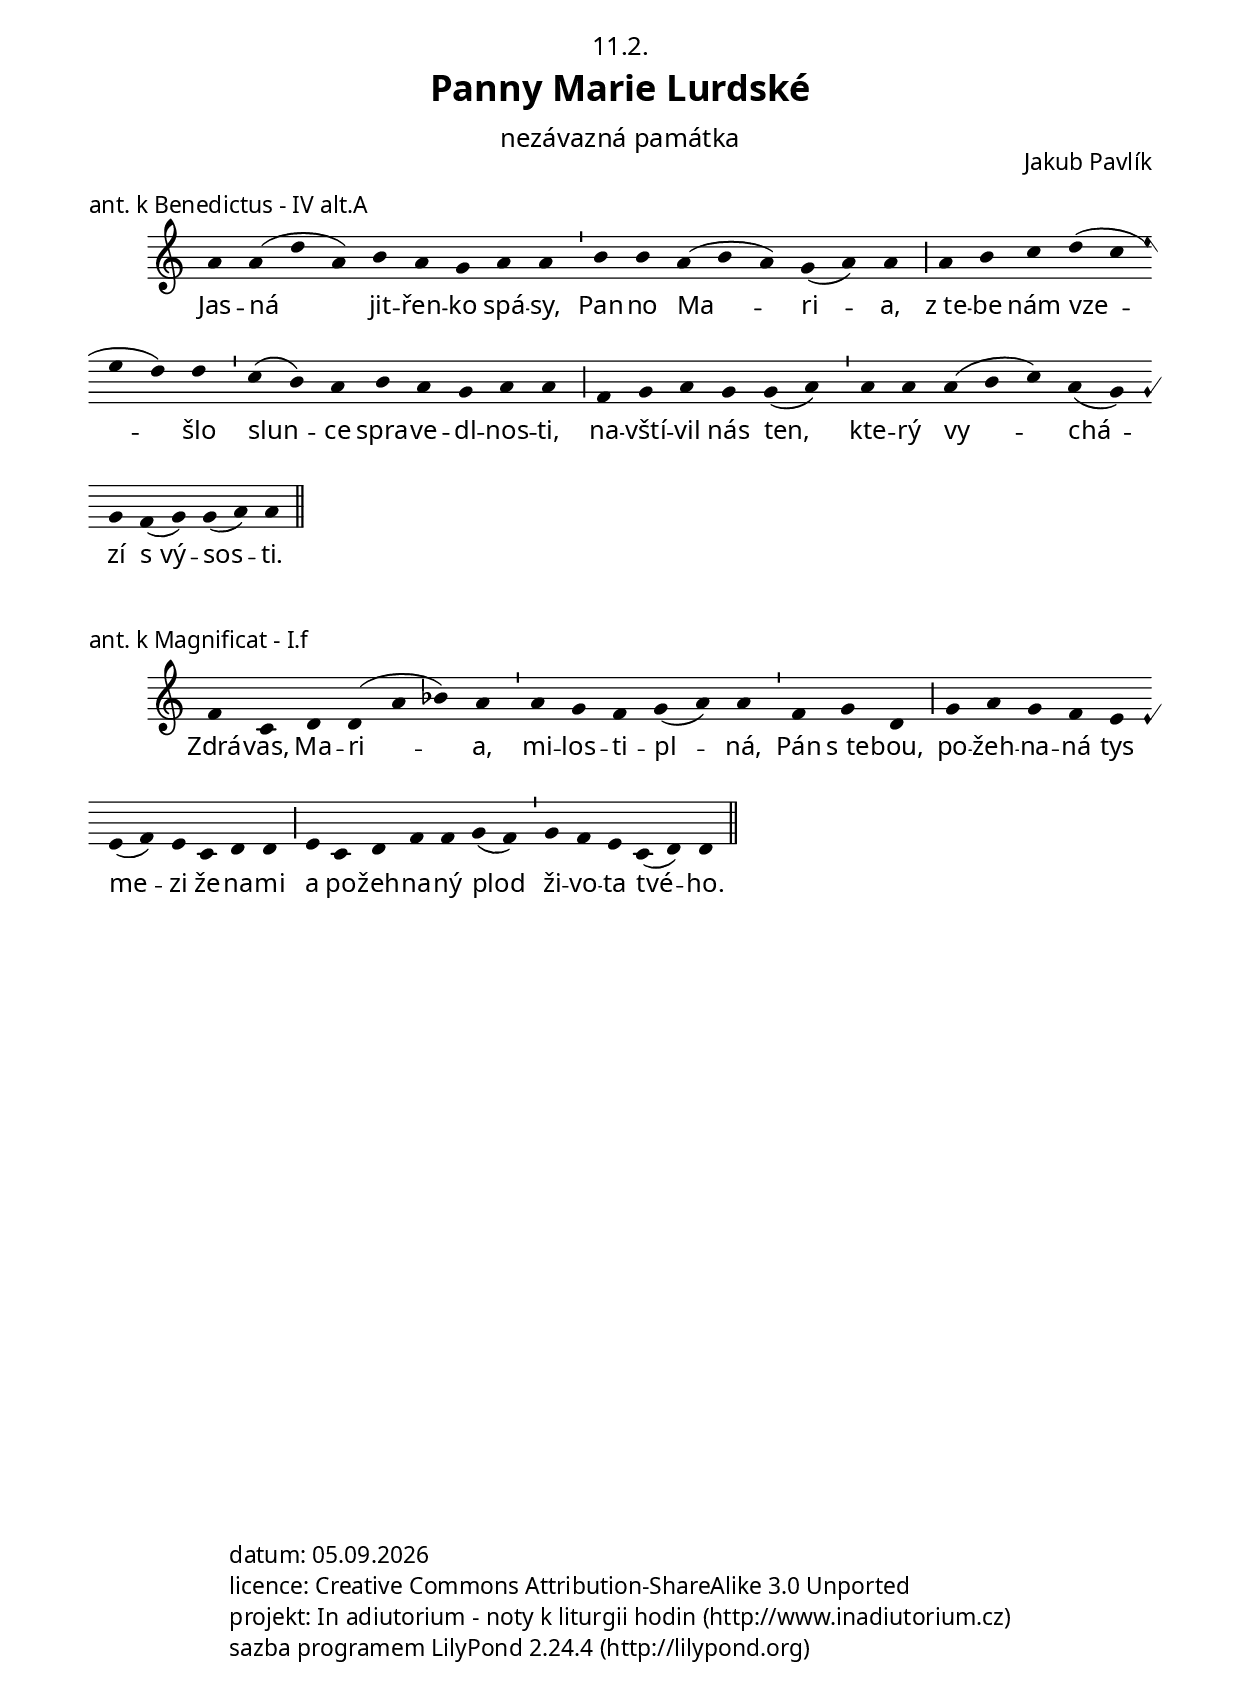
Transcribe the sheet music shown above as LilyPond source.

\version "2.17.24"

\include "../spolecne.ly"

\header {
  title = \markup\titleSvatek
            "Panny Marie Lurdské"
            "nezávazná památka"
            11.2.
  composer = "Jakub Pavlík"
}

\score {
  \relative c'' {
    \choralniRezim
    a4 a( d a) b a g a a \barMin
    b b a( b a) g( a) a \barMaior
    a b c d( c e d) d \barMin 
    c( b) a b a g a a \barMaior
    f g a g g( a) \barMin
    a a a( b c) a( g) g f( g) g( a) a \barFinalis
  }
  \addlyrics {
    Jas -- ná jit -- řen -- ko spá -- sy,
    Pan -- no Ma -- ri -- a,
    z_te -- be nám vze -- šlo 
    slun -- ce spra -- ve -- dl -- nos -- ti,
    na -- vští -- vil nás ten,
    kte -- rý vy -- chá -- zí s_vý -- sos -- ti.
  }
  \header {
    quid = "ant. k Benedictus"
    modus = "IV alt"
    differentia = "A" 
    psalmus = ""
    id = ""
    piece = \markup {\sestavTitulekBezZalmu}
  }
}

\score {
  \relative c' {
    \choralniRezim
    f4 c d d( a' bes) a \barMin a g f g( a) a \barMin 
    f g d \barMaior
    
    g a g f e e( f) e c d d \barMaior
    e c d f f g( f) \barMin g f e c( d) d \barFinalis
  }
  \addlyrics {
    Zdrá -- vas, Ma -- ri -- a, mi -- los -- ti -- pl -- ná,
    Pán s_te -- bou,
    
    po -- žeh -- na -- ná tys me -- zi že -- na -- mi
    a po -- žeh -- na -- ný plod ži -- vo -- ta tvé -- ho.
  }
  \header {
    quid = "ant. k Magnificat"
    modus = "I"
    differentia = "f" 
    psalmus = ""
    id = "amag"
    fial = "sanktoral/1208pmpocatebezposkvrny.ly#2ne-amag?-aleluja"
    piece = \markup {\sestavTitulekBezZalmu}
  }
}